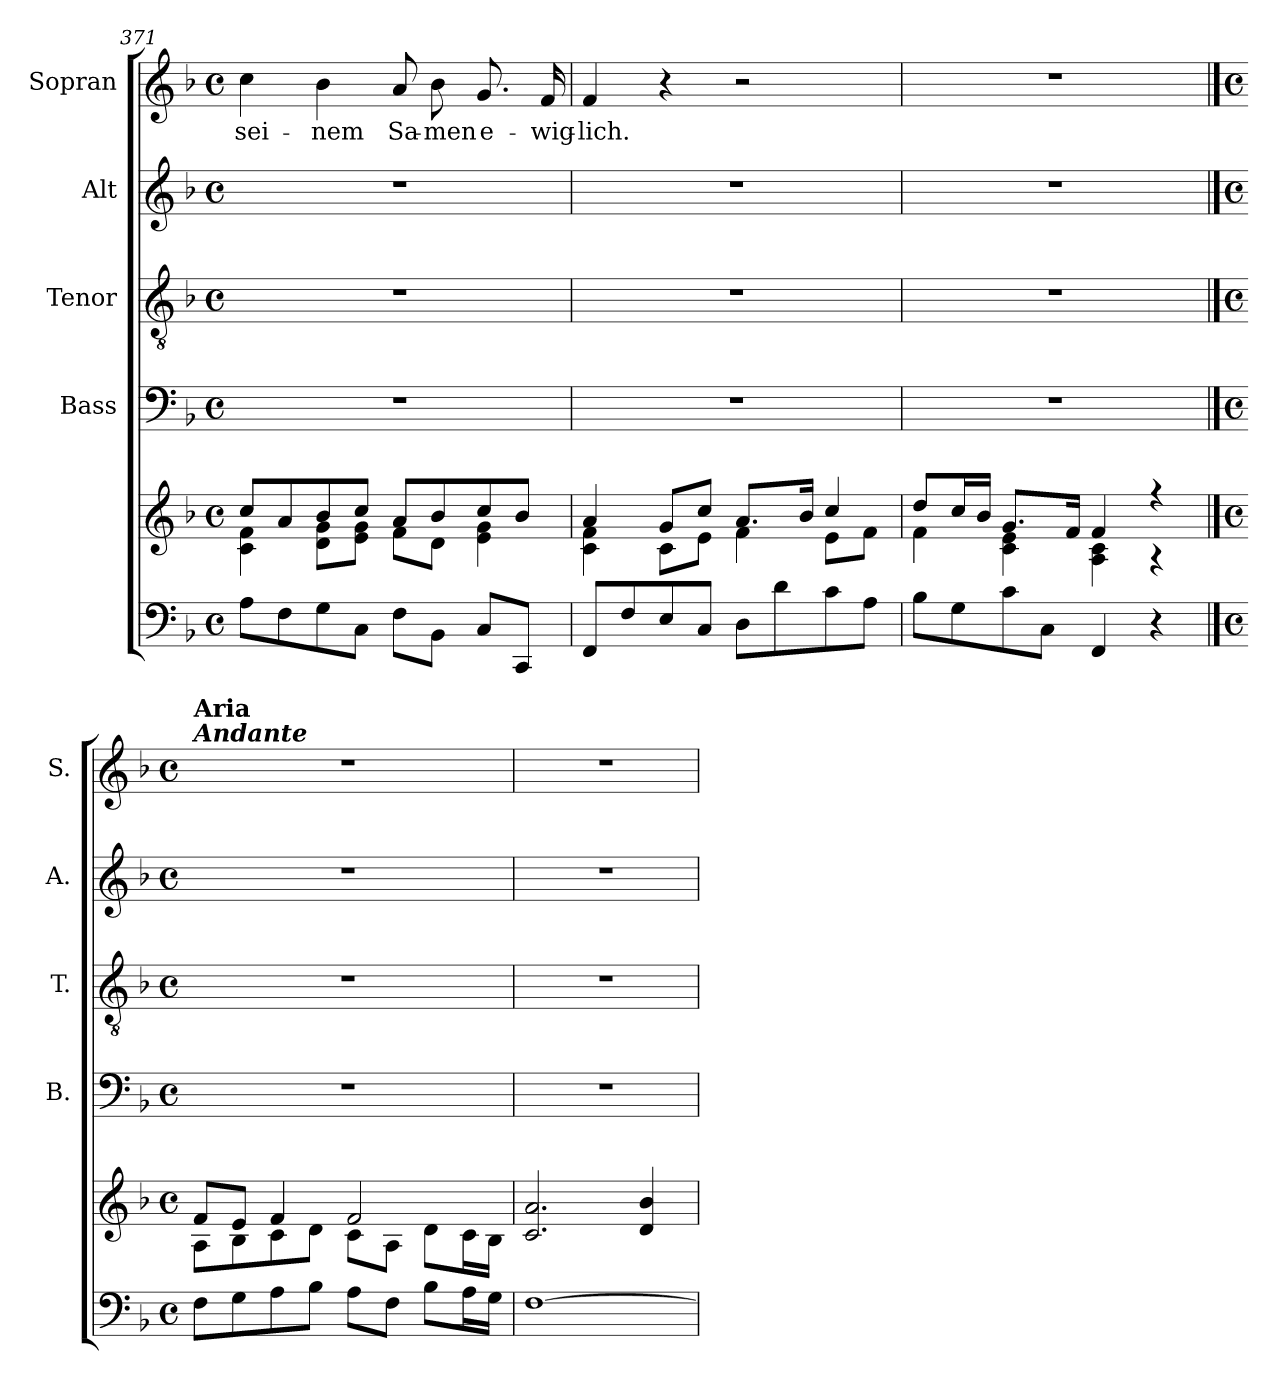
**kern	**kern	**kern	**kern	**kern	**kern	**text
*part5	*part5	*part4	*part3	*part2	*part1	*part1
*staff6	*staff5	*staff4	*staff3	*staff2	*staff1	*staff1
*	*	*I"Bass	*I"Tenor	*I"Alt	*I"Sopran	*
*	*	*I'B.	*I'T.	*I'A.	*I'S.	*
*clefF4	*clefG2	*clefF4	*clefGv2	*clefG2	*clefG2	*
*k[b-]	*k[b-]	*k[b-]	*k[b-]	*k[b-]	*k[b-]	*
*F:	*F:	*F:	*F:	*F:	*F:	*
*M4/4	*M4/4	*M4/4	*M4/4	*M4/4	*M4/4	*
*met(c)	*met(c)	*met(c)	*met(c)	*met(c)	*met(c)	*
=371	=371	=371	=371	=371	=371	=371
*	*^	*	*	*	*	*
!	!	!	!	!	!	!	!LO:LY:b
8A\L	8cc/L	4c\ 4f\	1r	1r	1r	4cc\	sei-
8F\	8a/	.	.	.	.	.	.
!	!	!	!	!	!	!	!LO:LY:b
8G\	8b-/	8d\ 8g\L	.	.	.	4b-\	-nem
8C\J	8cc/J	8e\ 8g\J	.	.	.	.	.
!	!	!	!	!	!	!	!LO:LY:b
8F\L	8a/L	8f\L	.	.	.	8a/	Sa-
!	!	!	!	!	!	!	!LO:LY:b
8BB-\J	8b-/	8d\J	.	.	.	8b-\	-men
!	!	!	!	!	!	!	!LO:LY:b
8C/L	8cc/	4e\ 4g\	.	.	.	8.g/	e-
8CC/J	8b-/J	.	.	.	.	.	.
!	!	!	!	!	!	!	!LO:LY:b
.	.	.	.	.	.	16f/	-wig-
=372	=372	=372	=372	=372	=372	=372	=372
!	!	!	!	!	!	!	!LO:LY:b
8FF/L	4a/	4c\ 4f\	1r	1r	1r	4f/	-lich.
8F/	.	.	.	.	.	.	.
8E/	8g/L	8c\L	.	.	.	4r	.
8C/J	8cc/J	8e\J	.	.	.	.	.
8D\L	8.a/L	4f\	.	.	.	2r	.
8d\	.	.	.	.	.	.	.
.	16b-/Jk	.	.	.	.	.	.
8c\	4cc/	8e\L	.	.	.	.	.
8A\J	.	8f\J	.	.	.	.	.
=373	=373	=373	=373	=373	=373	=373	=373
8B-\L	8dd/L	4f\	1r	1r	1r	1r	.
8G\	16cc/L	.	.	.	.	.	.
.	16b-/JJ	.	.	.	.	.	.
8c\	8.g/L	4c\ 4e\	.	.	.	.	.
8C\J	.	.	.	.	.	.	.
.	16f/Jk	.	.	.	.	.	.
4FF/	4f/	4A\ 4c\	.	.	.	.	.
4r	4r	4r	.	.	.	.	.
!!LO:PB:g=z
==374	==374	==374	==374	==374	==374	==374	==374
*M4/4	*M4/4	*	*M4/4	*M4/4	*M4/4	*M4/4	*
*met(c)	*met(c)	*	*met(c)	*met(c)	*met(c)	*met(c)	*
!	!	!	!	!	!	!LO:TX:a:Bi:t=Andante	!
!	!	!	!	!	!	!LO:TX:a:B:t=Aria	!
8F\L	8f/L	8A\L	1r	1r	1r	1r	.
8G\	8e/J	8B-\	.	.	.	.	.
8A\	4f/	8c\	.	.	.	.	.
8B-\J	.	8d\J	.	.	.	.	.
8A\L	2f/	8c\L	.	.	.	.	.
8F\J	.	8A\J	.	.	.	.	.
8B-\L	.	8d\L	.	.	.	.	.
16A\L	.	16c\L	.	.	.	.	.
16G\JJ	.	16B-\JJ	.	.	.	.	.
*	*v	*v	*	*	*	*	*
=375	=375	=375	=375	=375	=375	=375
[1F	2.c/ 2.a/	1r	1r	1r	1r	.
.	4d/ 4b-/	.	.	.	.	.
=	=	=	=	=	=	=
*-	*-	*-	*-	*-	*-	*-
